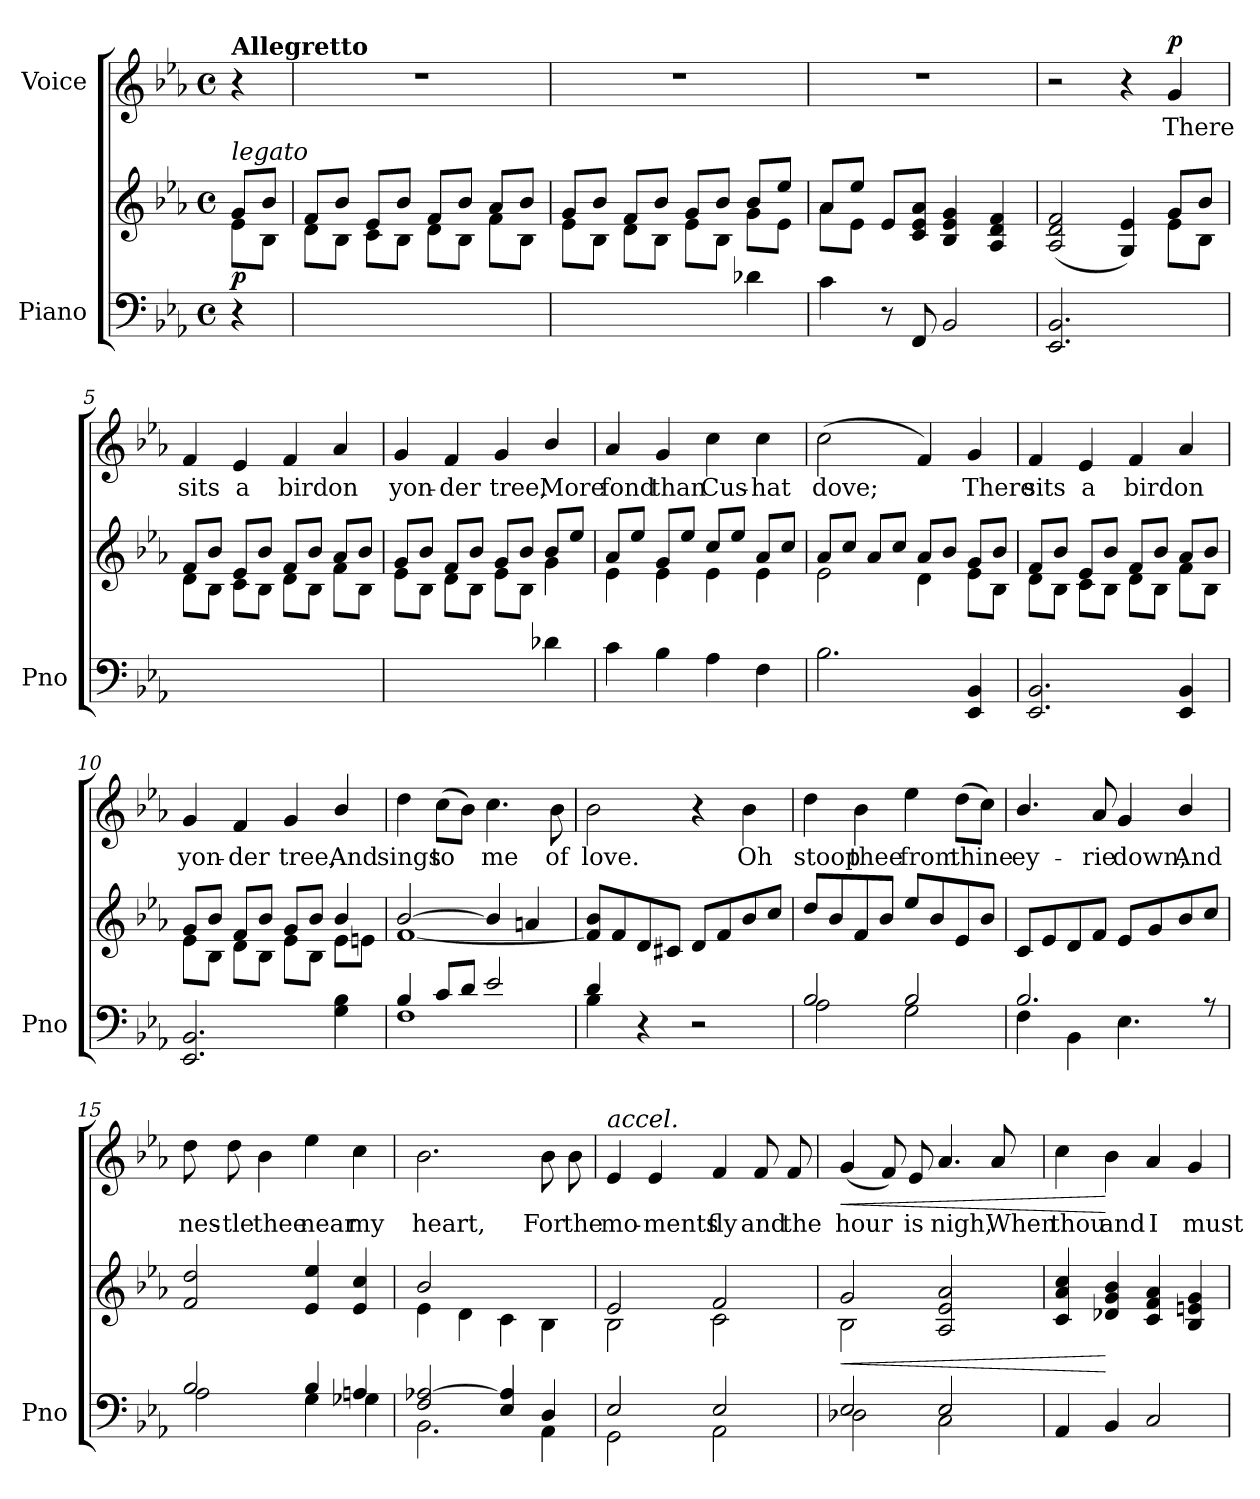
**kern	**kern	**dynam	**kern	**text	**dynam
*part2	*part2	*part2	*part1	*part1	*part1
*staff3	*staff2	*staff2/3	*staff1	*staff1	*staff1
*I"Piano	*	*	*I"Voice	*	*
*I'Pno	*	*	*	*	*
*clefF4	*clefG2	*	*clefG2	*	*
*k[b-e-a-]	*k[b-e-a-]	*	*k[b-e-a-]	*	*
*M4/4	*M4/4	*	*M4/4	*	*
*met(c)	*met(c)	*	*met(c)	*	*
=	=	=	=	=	=
*	*^	*	*	*	*
!	!	!	!	!LO:TX:a:B:t=Allegretto	!	!
!	!LO:TX:a:i:t=legato	!	!	!	!	!
!	!	!	!LO:DY:b	!	!	!
4r	8g/L	8e-\L	p	4r	.	.
.	8b-/J	8B-\J	.	.	.	.
=1	=1	=1	=1	=1	=1	=1
1ryy	8f/L	8d\L	.	1r	.	.
.	8b-/J	8B-\J	.	.	.	.
.	8e-/L	8c\L	.	.	.	.
.	8b-/J	8B-\J	.	.	.	.
.	8f/L	8d\L	.	.	.	.
.	8b-/J	8B-\J	.	.	.	.
.	8a-/L	8f\L	.	.	.	.
.	8b-/J	8B-\J	.	.	.	.
=2	=2	=2	=2	=2	=2	=2
2ryy	8g/L	8e-\L	.	1r	.	.
.	8b-/J	8B-\J	.	.	.	.
.	8f/L	8d\L	.	.	.	.
.	8b-/J	8B-\J	.	.	.	.
4ryy	8g/L	8e-\L	.	.	.	.
.	8b-/J	8B-\J	.	.	.	.
4d-X\	8b-/L	8g\L	.	.	.	.
.	8ee-/J	8e-\J	.	.	.	.
=3	=3	=3	=3	=3	=3	=3
4c\	8a-/L	8a-\L	.	1r	.	.
.	8ee-/J	8e-\J	.	.	.	.
8r	8e-/L	2.ryy	.	.	.	.
8FF/	8c/ 8e-/ 8a-/J	.	.	.	.	.
2BB-/	4B-/ 4e-/ 4g/	.	.	.	.	.
.	4A-/ 4d/ 4f/	.	.	.	.	.
!!LO:LB:g=z
=4	=4	=4	=4	=4	=4	=4
2.EE-/ 2.BB-/	(<2A-/ 2d/ 2f/	2.ryy	.	2r	.	.
.	4G/ 4e-/)	.	.	4r	.	.
!	!	!	!	!	!LO:LY:b	!LO:DY:a
4ryy	8g/L	8e-\L	.	4g/	There	p
.	8b-/J	8B-\J	.	.	.	.
=5	=5	=5	=5	=5	=5	=5
!	!	!	!	!	!LO:LY:b	!
1ryy	8f/L	8d\L	.	4f/	sits	.
.	8b-/J	8B-\J	.	.	.	.
!	!	!	!	!	!LO:LY:b	!
.	8e-/L	8c\L	.	4e-/	a	.
.	8b-/J	8B-\J	.	.	.	.
!	!	!	!	!	!LO:LY:b	!
.	8f/L	8d\L	.	4f/	bird	.
.	8b-/J	8B-\J	.	.	.	.
!	!	!	!	!	!LO:LY:b	!
.	8a-/L	8f\L	.	4a-/	on	.
.	8b-/J	8B-\J	.	.	.	.
=6	=6	=6	=6	=6	=6	=6
!	!	!	!	!	!LO:LY:b	!
2ryy	8g/L	8e-\L	.	4g/	yon-	.
.	8b-/J	8B-\J	.	.	.	.
!	!	!	!	!	!LO:LY:b	!
.	8f/L	8d\L	.	4f/	-der	.
.	8b-/J	8B-\J	.	.	.	.
!	!	!	!	!	!LO:LY:b	!
4ryy	8g/L	8e-\L	.	4g/	tree,	.
.	8b-/J	8B-\J	.	.	.	.
!	!	!	!	!	!LO:LY:b	!
4d-X\	8b-/L	4g\	.	4b-/	More	.
.	8ee-/J	.	.	.	.	.
!!LO:LB:g=z
=7	=7	=7	=7	=7	=7	=7
!	!	!	!	!	!LO:LY:b	!
4c\	8a-/L	4e-\	.	4a-/	fond	.
.	8ee-/J	.	.	.	.	.
!	!	!	!	!	!LO:LY:b	!
4B-\	8g/L	4e-\	.	4g/	than	.
.	8ee-/J	.	.	.	.	.
!	!	!	!	!	!LO:LY:b	!
4A-\	8cc/L	4e-\	.	4cc\	Cus-	.
.	8ee-/J	.	.	.	.	.
!	!	!	!	!	!LO:LY:b	!
4F\	8a-/L	4e-\	.	4cc\	-hat	.
.	8cc/J	.	.	.	.	.
=8	=8	=8	=8	=8	=8	=8
!	!	!	!	!	!LO:LY:b	!
2.B-\	8a-/L	2e-\	.	(>2cc\	dove;	.
.	8cc/J	.	.	.	.	.
.	8a-/L	.	.	.	.	.
.	8cc/J	.	.	.	.	.
.	8a-/L	4d\	.	4f/)	.	.
.	8b-/J	.	.	.	.	.
!	!	!	!	!	!LO:LY:b	!
4EE-/ 4BB-/	8g/L	8e-\L	.	4g/	There	.
.	8b-/J	8B-\J	.	.	.	.
=9	=9	=9	=9	=9	=9	=9
!	!	!	!	!	!LO:LY:b	!
2.EE-/ 2.BB-/	8f/L	8d\L	.	4f/	sits	.
.	8b-/J	8B-\J	.	.	.	.
!	!	!	!	!	!LO:LY:b	!
.	8e-/L	8c\L	.	4e-/	a	.
.	8b-/J	8B-\J	.	.	.	.
!	!	!	!	!	!LO:LY:b	!
.	8f/L	8d\L	.	4f/	bird	.
.	8b-/J	8B-\J	.	.	.	.
!	!	!	!	!	!LO:LY:b	!
4EE-/ 4BB-/	8a-/L	8f\L	.	4a-/	on	.
.	8b-/J	8B-\J	.	.	.	.
!!LO:PB:g=z
=10	=10	=10	=10	=10	=10	=10
!	!	!	!	!	!LO:LY:b	!
2.EE-/ 2.BB-/	8g/L	8e-\L	.	4g/	yon-	.
.	8b-/J	8B-\J	.	.	.	.
!	!	!	!	!	!LO:LY:b	!
.	8f/L	8d\L	.	4f/	-der	.
.	8b-/J	8B-\J	.	.	.	.
!	!	!	!	!	!LO:LY:b	!
.	8g/L	8e-\L	.	4g/	tree,	.
.	8b-/J	8B-\J	.	.	.	.
!	!	!	!	!	!LO:LY:b	!
4G\ 4B-\	4b-/	8e-\L	.	4b-/	And	.
.	.	8en\J	.	.	.	.
=11	=11	=11	=11	=11	=11	=11
*^	*	*	*	*	*	*
!	!	!	!	!	!	!LO:LY:b	!
4B-/	1F	[2b-/	[1f	.	4dd\	sings	.
!	!	!	!	!	!	!LO:LY:b	!
8c/L	.	.	.	.	(>8cc\L	to	.
8d/J	.	.	.	.	8b-\J)	.	.
!	!	!	!	!	!	!LO:LY:b	!
2e-/	.	4b-/]	.	.	4.cc\	me	.
.	.	4an/	.	.	.	.	.
!	!	!	!	!	!	!LO:LY:b	!
.	.	.	.	.	8b-\	of	.
*	*	*v	*v	*	*	*	*
=12	=12	=12	=12	=12	=12	=12
!	!	!	!	!	!LO:LY:b	!
4d/	4B-\	8f/] 8b-/L	.	2b-\	love.	.
.	.	8f/	.	.	.	.
4r	4ryy	8d/	.	.	.	.
.	.	8c#X/J	.	.	.	.
2r	2ryy	8d/L	.	4r	.	.
.	.	8f/	.	.	.	.
!	!	!	!	!	!LO:LY:b	!
.	.	8b-/	.	4b-\	Oh	.
.	.	8cc/J	.	.	.	.
!!LO:LB:g=z
=13	=13	=13	=13	=13	=13	=13
!	!	!	!	!	!LO:LY:b	!
2B-/	2A-\	8dd/L	.	4dd\	stoop	.
.	.	8b-/	.	.	.	.
!	!	!	!	!	!LO:LY:b	!
.	.	8f/	.	4b-\	thee	.
.	.	8b-/J	.	.	.	.
!	!	!	!	!	!LO:LY:b	!
2B-/	2G\	8ee-/L	.	4ee-\	from	.
.	.	8b-/	.	.	.	.
!	!	!	!	!	!LO:LY:b	!
.	.	8e-/	.	(>8dd\L	thine	.
.	.	8b-/J	.	8cc\J)	.	.
=14	=14	=14	=14	=14	=14	=14
!	!	!	!	!	!LO:LY:b	!
2.B-/	4F\	8c/L	.	4.b-/	ey-	.
.	.	8e-/	.	.	.	.
.	4BB-\	8d/	.	.	.	.
!	!	!	!	!	!LO:LY:b	!
.	.	8f/J	.	8a-/	-rie	.
!	!	!	!	!	!LO:LY:b	!
.	4.E-\	8e-/L	.	4g/	down,	.
.	.	8g/	.	.	.	.
!	!	!	!	!	!LO:LY:b	!
4ryy	.	8b-/	.	4b-/	And	.
.	8rA	8cc/J	.	.	.	.
=15	=15	=15	=15	=15	=15	=15
!	!	!	!	!	!LO:LY:b	!
2B-/	2A-\	2f/ 2dd/	.	8dd\	nes-	.
!	!	!	!	!	!LO:LY:b	!
.	.	.	.	8dd\	-tle	.
!	!	!	!	!	!LO:LY:b	!
.	.	.	.	4b-\	thee	.
!	!	!	!	!	!LO:LY:b	!
4B-/	4G\	4e-/ 4ee-/	.	4ee-\	near	.
!	!	!	!	!	!LO:LY:b	!
4An/	4G-X\	4e-/ 4cc/	.	4cc\	my	.
=16	=16	=16	=16	=16	=16	=16
*	*	*^	*	*	*	*
!	!	!	!	!	!	!LO:LY:b	!
2F/ [2A-X/	2.BB-\	2b-/	4e-\	.	2.b-\	heart,	.
.	.	.	4d\	.	.	.	.
4E-/ 4A-/]	.	2reyy	4c\	.	.	.	.
!	!	!	!	!	!	!LO:LY:b	!
4D/	4AA-\	.	4B-\	.	8b-\	For	.
!	!	!	!	!	!	!LO:LY:b	!
.	.	.	.	.	8b-\	the	.
!!LO:LB:g=z
=17	=17	=17	=17	=17	=17	=17	=17
*	*	*	*	*	*MM120	*	*
!	!	!	!	!	!LO:TX:a:i:t=accel.	!	!
!	!	!	!	!	!	!LO:LY:b	!
2E-/	2GG\	2e-/	2B-\	.	4e-/	mo-	.
!	!	!	!	!	!	!LO:LY:b	!
.	.	.	.	.	4e-/	-ments	.
*	*	*	*	*	*MM122	*	*
!	!	!	!	!	!	!LO:LY:b	!
2E-/	2AA-\	2f/	2c\	.	4f/	fly	.
!	!	!	!	!	!	!LO:LY:b	!
.	.	.	.	.	8f/	and	.
!	!	!	!	!	!	!LO:LY:b	!
.	.	.	.	.	8f/	the	.
=18	=18	=18	=18	=18	=18	=18	=18
*	*	*	*	*	*MM124	*	*
!	!	!	!	!LO:HP:b	!	!LO:LY:b	!LO:HP:b
2E-/	2D-X\	2g/	2B-\	<	(<4g/	hour	<
.	.	.	.	.	8f/)	.	.
!	!	!	!	!	!	!LO:LY:b	!
.	.	.	.	.	8e-/	is	.
!	!	!	!	!	!	!LO:LY:b	!
2E-/	2C\	2A-/ 2e-/ 2a-/	2rDyy	.	4.a-/	nigh,	.
!	!	!	!	!	!	!LO:LY:b	!
.	.	.	.	.	8a-/	When	.
*v	*v	*	*	*	*	*	*
*	*v	*v	*	*	*	*
=19	=19	=19	=19	=19	=19
!	!	!	!	!LO:LY:b	!
4AA-/	4c/ 4a-/ 4cc/	.	4cc\	thou	.
!	!	!	!	!LO:LY:b	!
4BB-/	4d-X/ 4g/ 4b-/	[	4b-\	and	[
!	!	!	!	!LO:LY:b	!
2C/	4c/ 4f/ 4a-/	.	4a-/	I	.
!	!	!	!	!LO:LY:b	!
.	4B-/ 4en/ 4g/	.	4g/	must	.
=	=	=	=	=	=
*-	*-	*-	*-	*-	*-
